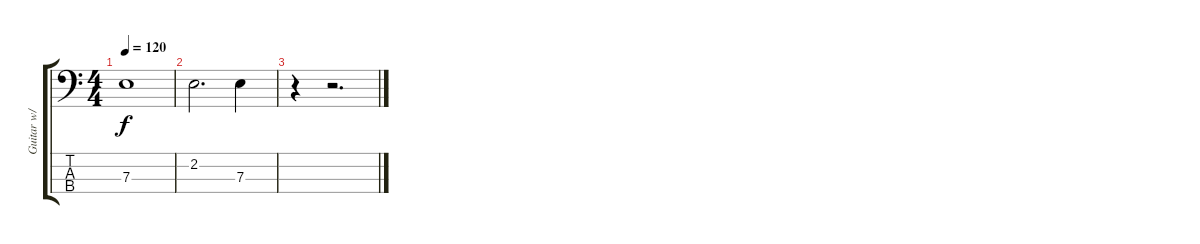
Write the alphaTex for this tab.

\track ("Guitar w/ Octave Bass" "Guitar w/ ") {instrument electricguitarmuted}
\staff {score tabs}
\tuning (G2 D2 A1 E1) {hide}
\ts (4 4)
\tempo 120
\clef f4
\ks c
7.3.1{dy f} |
2.2.2{d} 7.3.4 |
r.4 r.2{d}
